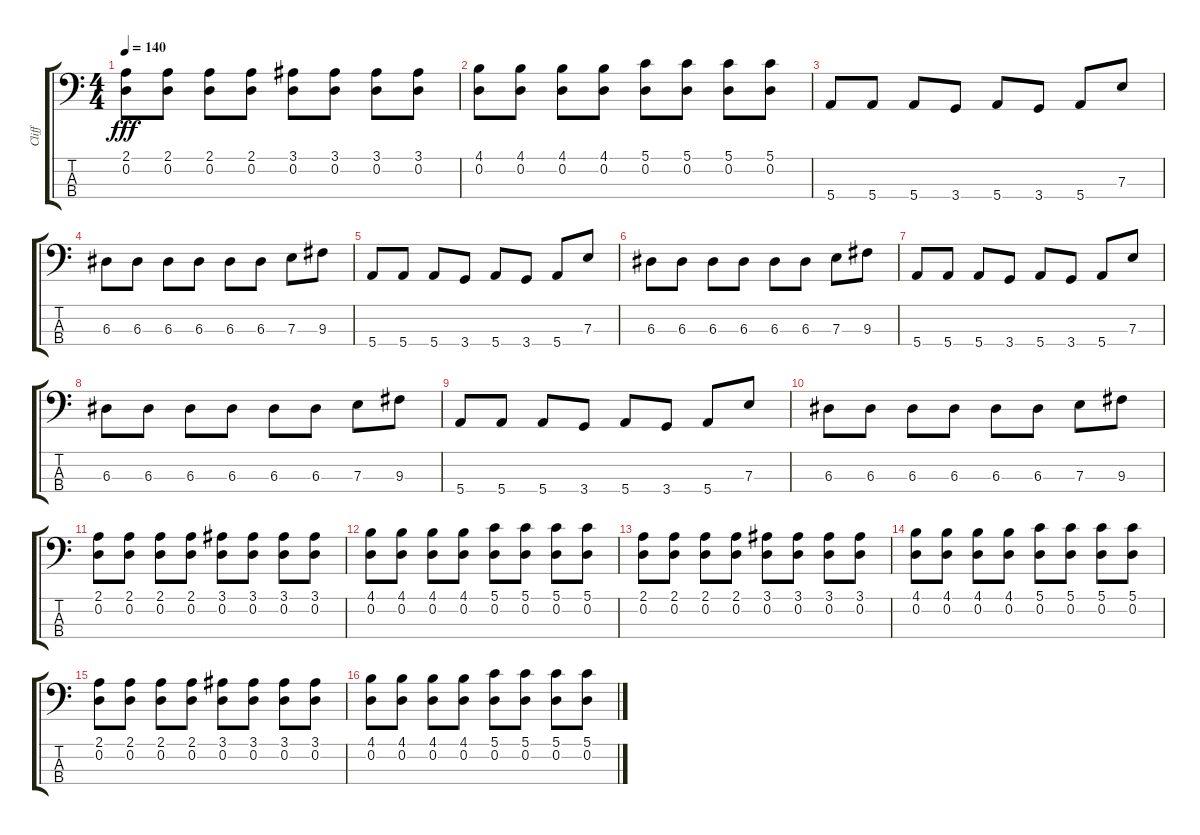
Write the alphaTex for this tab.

\track ("Cliff" "Cliff") {instrument electricbassfinger}
\staff {score tabs}
\tuning (G2 D2 A1 E1) {hide}
\ts (4 4)
\tempo 140
\clef f4
\ks c
(2.1 0.2).8{dy fff} (2.1 0.2).8 (2.1 0.2).8 (2.1 0.2).8 (3.1 0.2).8 (3.1 0.2).8 (3.1 0.2).8 (3.1 0.2).8 |
(4.1 0.2).8 (4.1 0.2).8 (4.1 0.2).8 (4.1 0.2).8 (5.1 0.2).8 (5.1 0.2).8 (5.1 0.2).8 (5.1 0.2).8 |
5.4.8 5.4.8 5.4.8 3.4.8 5.4.8 3.4.8 5.4.8 7.3.8 |
6.3.8 6.3.8 6.3.8 6.3.8 6.3.8 6.3.8 7.3.8 9.3.8 |
5.4.8 5.4.8 5.4.8 3.4.8 5.4.8 3.4.8 5.4.8 7.3.8 |
6.3.8 6.3.8 6.3.8 6.3.8 6.3.8 6.3.8 7.3.8 9.3.8 |
5.4.8 5.4.8 5.4.8 3.4.8 5.4.8 3.4.8 5.4.8 7.3.8 |
6.3.8 6.3.8 6.3.8 6.3.8 6.3.8 6.3.8 7.3.8 9.3.8 |
5.4.8 5.4.8 5.4.8 3.4.8 5.4.8 3.4.8 5.4.8 7.3.8 |
6.3.8 6.3.8 6.3.8 6.3.8 6.3.8 6.3.8 7.3.8 9.3.8 |
(2.1 0.2).8 (2.1 0.2).8 (2.1 0.2).8 (2.1 0.2).8 (3.1 0.2).8 (3.1 0.2).8 (3.1 0.2).8 (3.1 0.2).8 |
(4.1 0.2).8 (4.1 0.2).8 (4.1 0.2).8 (4.1 0.2).8 (5.1 0.2).8 (5.1 0.2).8 (5.1 0.2).8 (5.1 0.2).8 |
(2.1 0.2).8 (2.1 0.2).8 (2.1 0.2).8 (2.1 0.2).8 (3.1 0.2).8 (3.1 0.2).8 (3.1 0.2).8 (3.1 0.2).8 |
(4.1 0.2).8 (4.1 0.2).8 (4.1 0.2).8 (4.1 0.2).8 (5.1 0.2).8 (5.1 0.2).8 (5.1 0.2).8 (5.1 0.2).8 |
(2.1 0.2).8 (2.1 0.2).8 (2.1 0.2).8 (2.1 0.2).8 (3.1 0.2).8 (3.1 0.2).8 (3.1 0.2).8 (3.1 0.2).8 |
(4.1 0.2).8 (4.1 0.2).8 (4.1 0.2).8 (4.1 0.2).8 (5.1 0.2).8 (5.1 0.2).8 (5.1 0.2).8 (5.1 0.2).8
